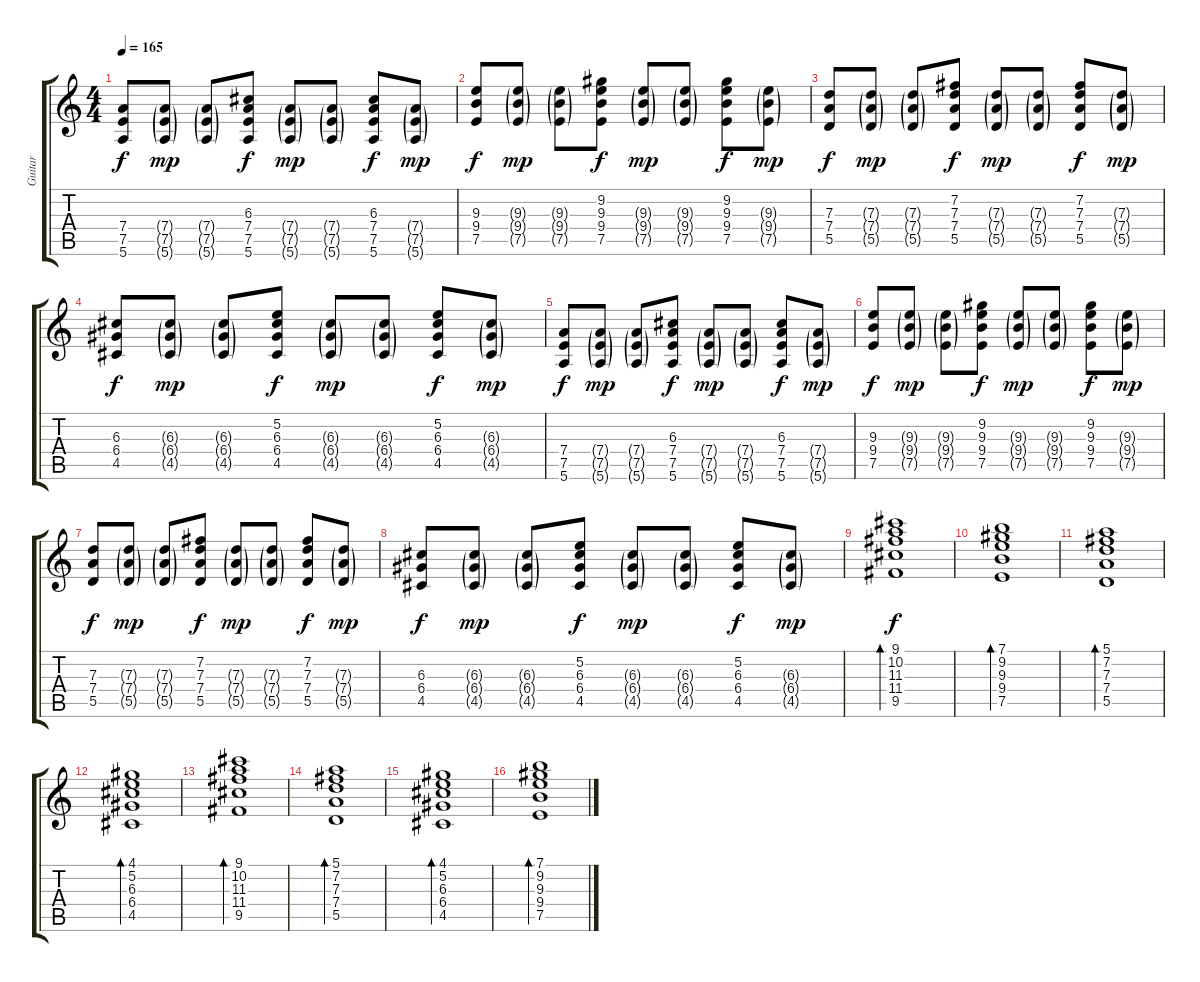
\track ("Guitar" "Guitar") {instrument electricguitarclean}
\staff {score tabs}
\tuning (E4 B3 G3 D3 A2 E2) {hide}
\ts (4 4)
\tempo 165
\clef g2
\ks c
(7.4 7.5 5.6).8{dy f} (7.4{g} 7.5{g} 5.6{g}).8{dy mp} (7.4{g} 7.5{g} 5.6{g}).8 (6.3 7.4 7.5 5.6).8{dy f} (7.4{g} 7.5{g} 5.6{g}).8{dy mp} (7.4{g} 7.5{g} 5.6{g}).8 (6.3 7.4 7.5 5.6).8{dy f} (7.4{g} 7.5{g} 5.6{g}).8{dy mp} |
(9.3 9.4 7.5).8{dy f} (9.3{g} 9.4{g} 7.5{g}).8{dy mp} (9.3{g} 9.4{g} 7.5{g}).8 (9.2 9.3 9.4 7.5).8{dy f} (9.3{g} 9.4{g} 7.5{g}).8{dy mp} (9.3{g} 9.4{g} 7.5{g}).8 (9.2 9.3 9.4 7.5).8{dy f} (9.3{g} 9.4{g} 7.5{g}).8{dy mp} |
(7.3 7.4 5.5).8{dy f} (7.3{g} 7.4{g} 5.5{g}).8{dy mp} (7.3{g} 7.4{g} 5.5{g}).8 (7.2 7.3 7.4 5.5).8{dy f} (7.3{g} 7.4{g} 5.5{g}).8{dy mp} (7.3{g} 7.4{g} 5.5{g}).8 (7.2 7.3 7.4 5.5).8{dy f} (7.3{g} 7.4{g} 5.5{g}).8{dy mp} |
(6.3 6.4 4.5).8{dy f} (6.3{g} 6.4{g} 4.5{g}).8{dy mp} (6.3{g} 6.4{g} 4.5{g}).8 (5.2 6.3 6.4 4.5).8{dy f} (6.3{g} 6.4{g} 4.5{g}).8{dy mp} (6.3{g} 6.4{g} 4.5{g}).8 (5.2 6.3 6.4 4.5).8{dy f} (6.3{g} 6.4{g} 4.5{g}).8{dy mp} |
(7.4 7.5 5.6).8{dy f} (7.4{g} 7.5{g} 5.6{g}).8{dy mp} (7.4{g} 7.5{g} 5.6{g}).8 (6.3 7.4 7.5 5.6).8{dy f} (7.4{g} 7.5{g} 5.6{g}).8{dy mp} (7.4{g} 7.5{g} 5.6{g}).8 (6.3 7.4 7.5 5.6).8{dy f} (7.4{g} 7.5{g} 5.6{g}).8{dy mp} |
(9.3 9.4 7.5).8{dy f} (9.3{g} 9.4{g} 7.5{g}).8{dy mp} (9.3{g} 9.4{g} 7.5{g}).8 (9.2 9.3 9.4 7.5).8{dy f} (9.3{g} 9.4{g} 7.5{g}).8{dy mp} (9.3{g} 9.4{g} 7.5{g}).8 (9.2 9.3 9.4 7.5).8{dy f} (9.3{g} 9.4{g} 7.5{g}).8{dy mp} |
(7.3 7.4 5.5).8{dy f} (7.3{g} 7.4{g} 5.5{g}).8{dy mp} (7.3{g} 7.4{g} 5.5{g}).8 (7.2 7.3 7.4 5.5).8{dy f} (7.3{g} 7.4{g} 5.5{g}).8{dy mp} (7.3{g} 7.4{g} 5.5{g}).8 (7.2 7.3 7.4 5.5).8{dy f} (7.3{g} 7.4{g} 5.5{g}).8{dy mp} |
(6.3 6.4 4.5).8{dy f} (6.3{g} 6.4{g} 4.5{g}).8{dy mp} (6.3{g} 6.4{g} 4.5{g}).8 (5.2 6.3 6.4 4.5).8{dy f} (6.3{g} 6.4{g} 4.5{g}).8{dy mp} (6.3{g} 6.4{g} 4.5{g}).8 (5.2 6.3 6.4 4.5).8{dy f} (6.3{g} 6.4{g} 4.5{g}).8{dy mp} |
(9.1 10.2 11.3 11.4 9.5).1{bd 120 dy f} |
(7.1 9.2 9.3 9.4 7.5).1{bd 120} |
(5.1 7.2 7.3 7.4 5.5).1{bd 120} |
(4.1 5.2 6.3 6.4 4.5).1{bd 120} |
(9.1 10.2 11.3 11.4 9.5).1{bd 120} |
(5.1 7.2 7.3 7.4 5.5).1{bd 120} |
(4.1 5.2 6.3 6.4 4.5).1{bd 120} |
(7.1 9.2 9.3 9.4 7.5).1{bd 120}
